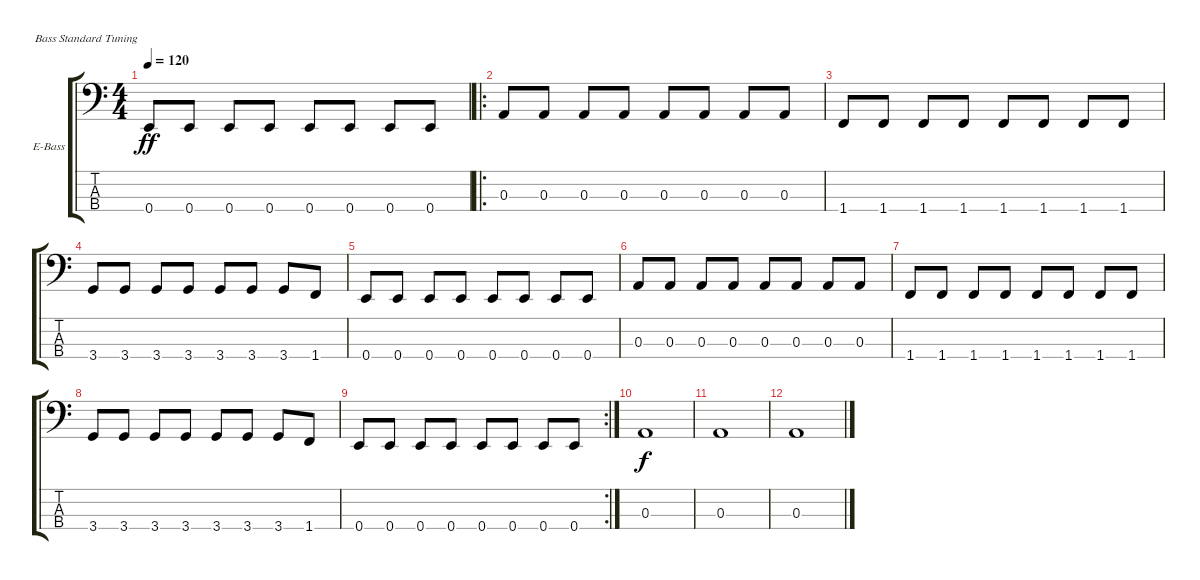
\defaultSystemsLayout 4
\bracketExtendMode groupsimilarinstruments
\firstSystemTrackNameOrientation horizontal
\otherSystemsTrackNameOrientation horizontal
\track ("Dmitrii Sviridovich" "E-Bass") {instrument electricbassfinger}
\staff {score tabs}
\tuning (G2 D2 A1 E1)
\ts (4 4)
\tempo 120
\clef f4
\ks c
0.4.8{dy ff} 0.4.8 0.4.8 0.4.8 0.4.8 0.4.8 0.4.8 0.4.8 |
\ro
0.3.8 0.3.8 0.3.8 0.3.8 0.3.8 0.3.8 0.3.8 0.3.8 |
1.4.8 1.4.8 1.4.8 1.4.8 1.4.8 1.4.8 1.4.8 1.4.8 |
3.4.8 3.4.8 3.4.8 3.4.8 3.4.8 3.4.8 3.4.8 1.4.8 |
0.4.8 0.4.8 0.4.8 0.4.8 0.4.8 0.4.8 0.4.8 0.4.8 |
0.3.8 0.3.8 0.3.8 0.3.8 0.3.8 0.3.8 0.3.8 0.3.8 |
1.4.8 1.4.8 1.4.8 1.4.8 1.4.8 1.4.8 1.4.8 1.4.8 |
3.4.8 3.4.8 3.4.8 3.4.8 3.4.8 3.4.8 3.4.8 1.4.8 |
\rc 2
0.4.8 0.4.8 0.4.8 0.4.8 0.4.8 0.4.8 0.4.8 0.4.8 |
0.3.1{dy f} |
0.3.1 |
0.3.1
